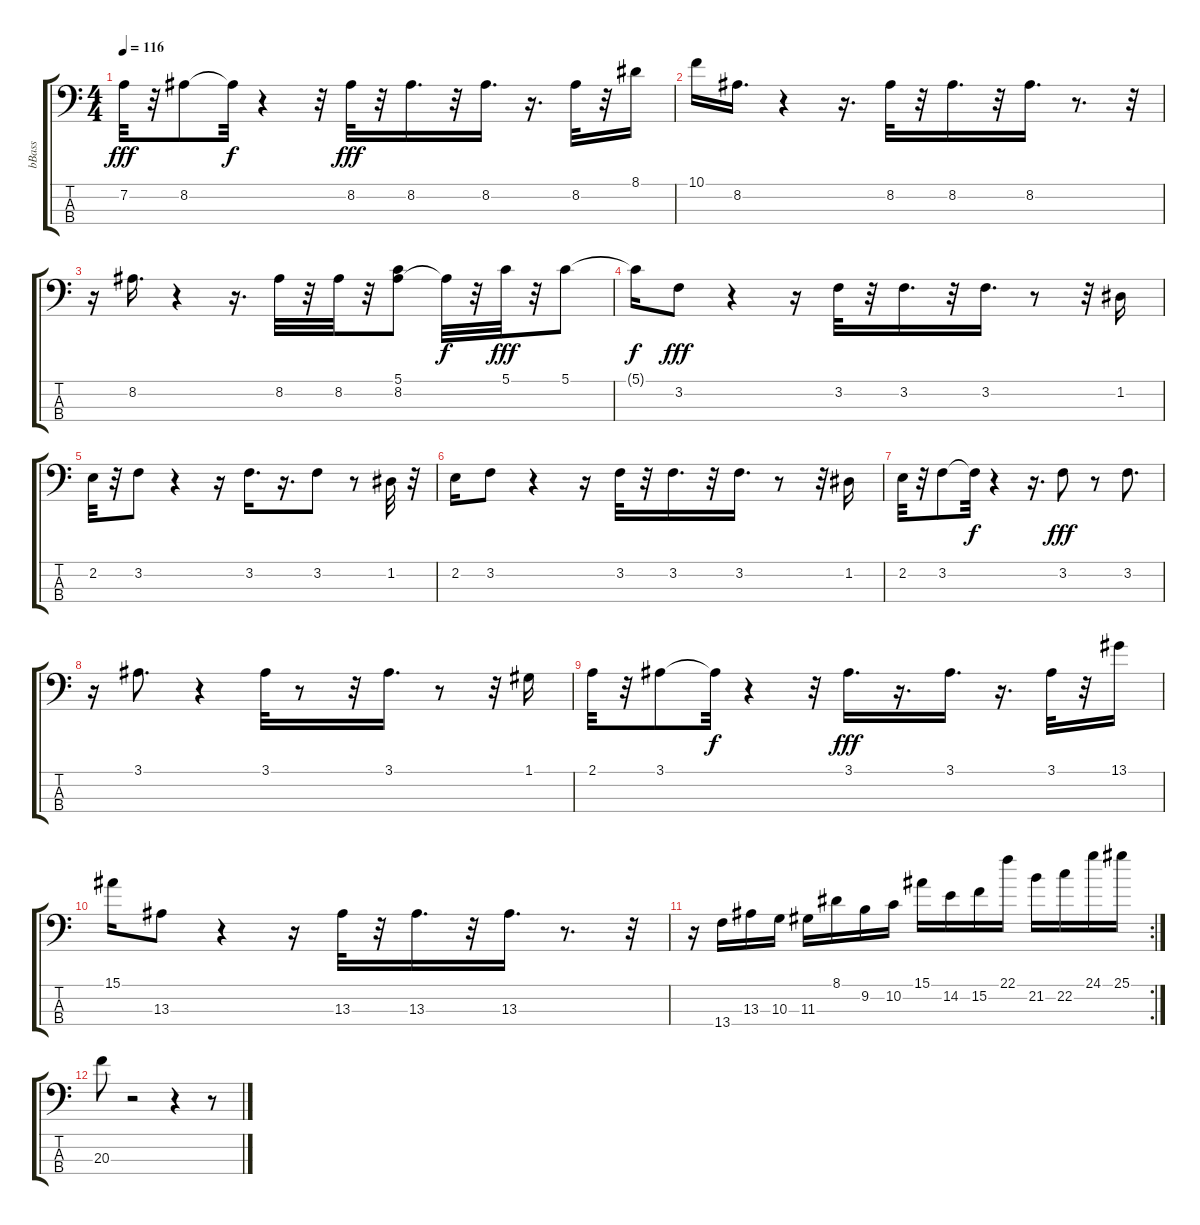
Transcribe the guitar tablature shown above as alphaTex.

\track ("bBass" "bBass") {instrument slapbass2}
\staff {score tabs}
\tuning (G2 D2 A1 E1) {hide}
\ts (4 4)
\tempo 116
\clef f4
\ks c
7.2.32{dy fff} r.32 8.2.8 8.2{t}.32{dy f} r.4 r.32 8.2.32{dy fff} r.32 8.2.16{d} r.32 8.2.16{d} r.16{d} 8.2.32 r.32 8.1.16 |
10.1.16 8.2.16{d} r.4 r.16{d} 8.2.32 r.32 8.2.16{d} r.32 8.2.16{d} r.8{d} r.32 |
r.16 8.2.16{d} r.4 r.16{d} 8.2.32 r.32 8.2.32 r.32 (5.1 8.2).8 8.2{t}.32{dy f} r.32 5.1.32{dy fff} r.32 5.1.8 |
5.1{t}.16{dy f} 3.2.8{dy fff} r.4 r.16 3.2.32 r.32 3.2.16{d} r.32 3.2.16{d} r.8 r.32 1.2.16 |
2.2.32 r.32 3.2.8 r.4 r.16 3.2.16{d} r.16{d} 3.2.8 r.8 1.2.32 r.32 |
2.2.16 3.2.8 r.4 r.16 3.2.32 r.32 3.2.16{d} r.32 3.2.16{d} r.8 r.32 1.2.16 |
2.2.32 r.32 3.2.8 3.2{t}.32{dy f} r.4 r.16{d} 3.2.8{dy fff} r.8 3.2.8{d} |
r.16 3.1.8{d} r.4 3.1.32 r.8 r.32 3.1.16{d} r.8 r.32 1.1.16 |
2.1.32 r.32 3.1.8 3.1{t}.32{dy f} r.4 r.32 3.1.16{d dy fff} r.16{d} 3.1.16{d} r.16{d} 3.1.32 r.32 13.1.16 |
15.1.16 13.3.8 r.4 r.16 13.3.32 r.32 13.3.16{d} r.32 13.3.16{d} r.8{d} r.32 |
\rc 2
r.16 13.4.16 13.3.16 10.3.16 11.3.16 8.1.16 9.2.16{txt ""} 10.2.16 15.1.16 14.2.16 15.2.16 22.1.16 21.2.16 22.2.16 24.1.16 25.1.16 |
20.3.8 r.2 r.4 r.8
